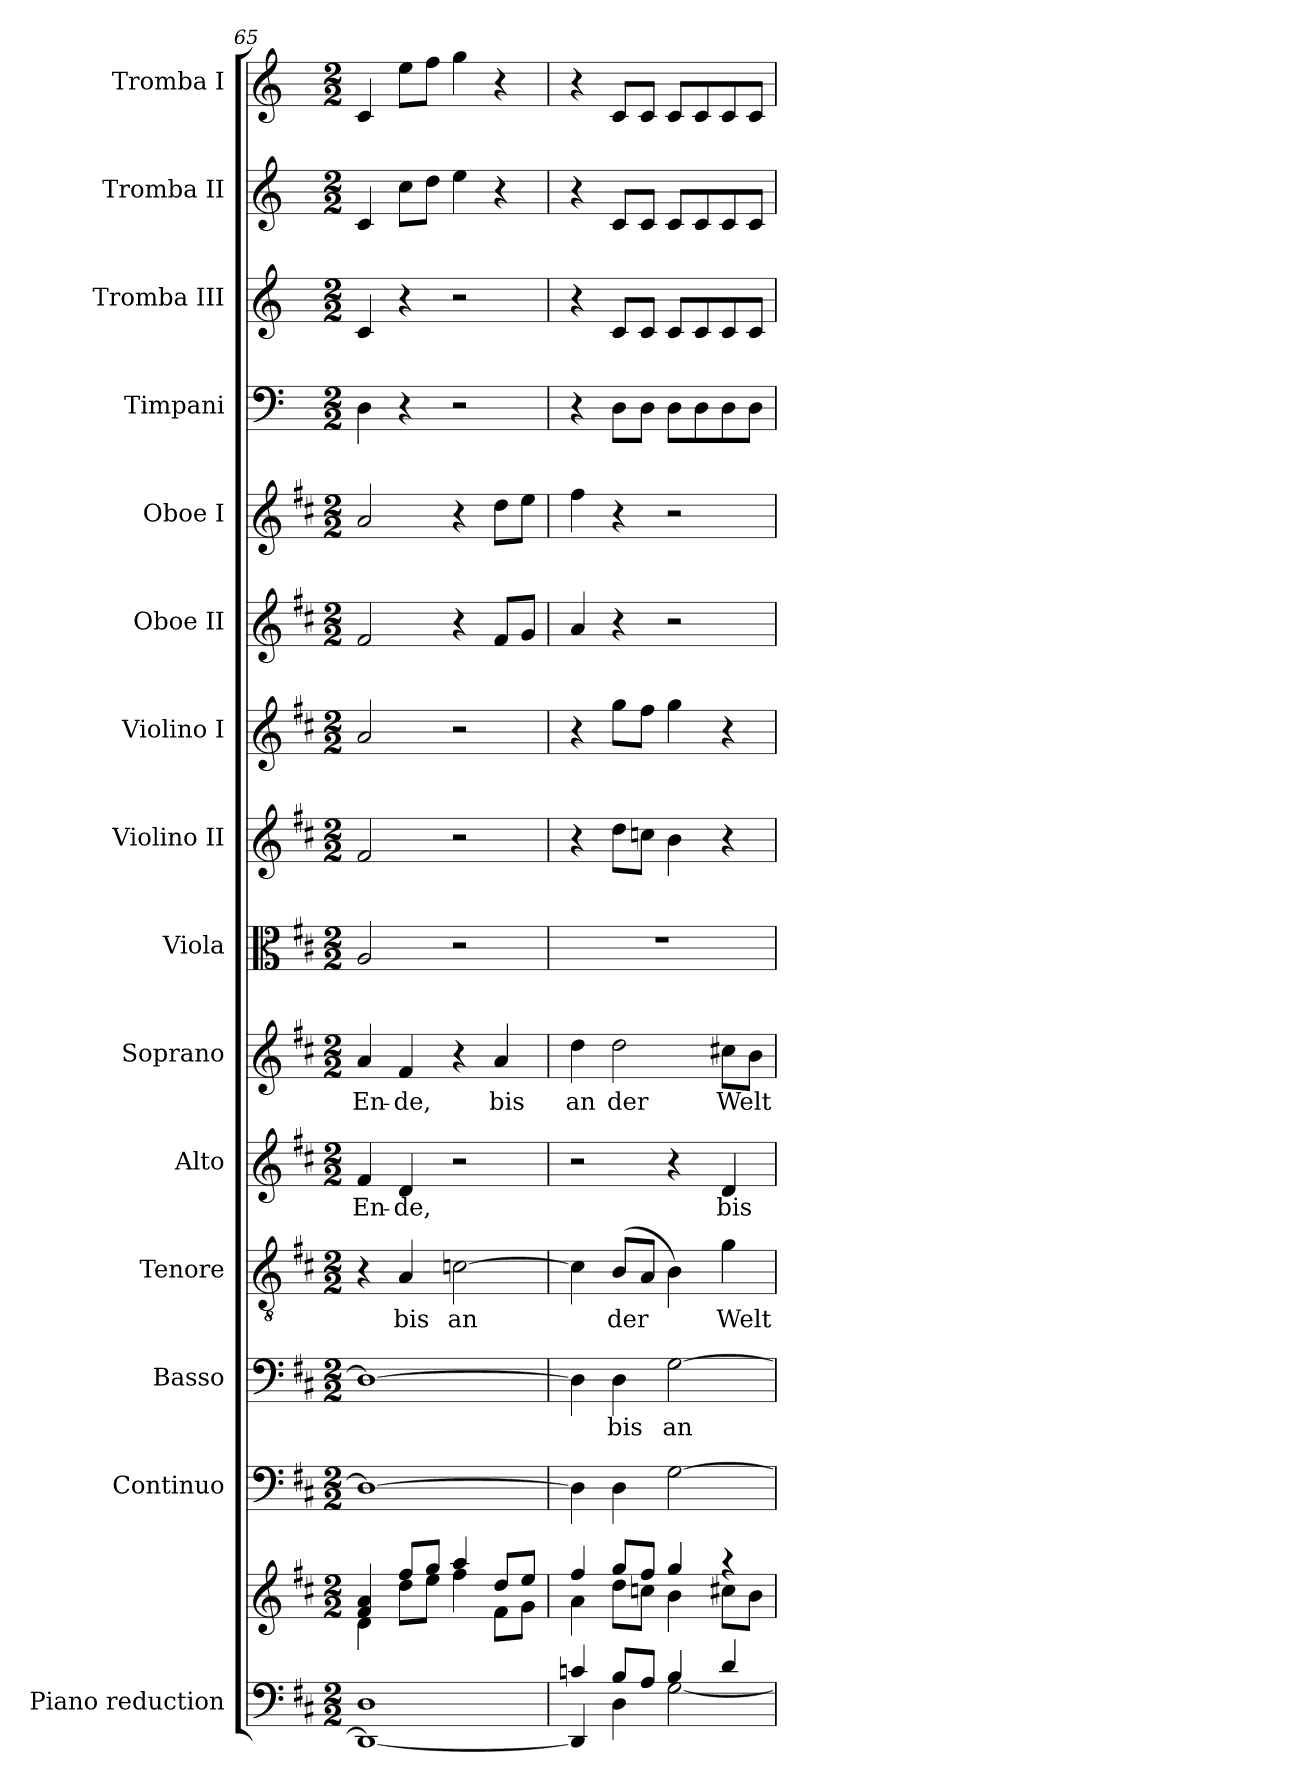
**kern	**kern	**kern	**kern	**text	**kern	**text	**kern	**text	**kern	**text	**kern	**kern	**kern	**kern	**kern	**kern	**kern	**kern	**kern
*part15	*part15	*part14	*part13	*part13	*part12	*part12	*part11	*part11	*part10	*part10	*part9	*part8	*part7	*part6	*part5	*part4	*part3	*part2	*part1
*staff16	*staff15	*staff14	*staff13	*staff13	*staff12	*staff12	*staff11	*staff11	*staff10	*staff10	*staff9	*staff8	*staff7	*staff6	*staff5	*staff4	*staff3	*staff2	*staff1
*I"Piano reduction	*	*I"Continuo	*I"Basso	*	*I"Tenore	*	*I"Alto	*	*I"Soprano	*	*I"Viola	*I"Violino II	*I"Violino I	*I"Oboe II	*I"Oboe I	*I"Timpani	*I"Tromba III	*I"Tromba II	*I"Tromba I
*I'Pno	*	*	*	*	*	*	*	*	*	*	*I'Vla	*I'Vln	*I'Vln	*I'Ob	*I'Ob	*I'Timp	*	*	*
*clefF4	*clefG2	*clefF4	*clefF4	*	*clefGv2	*	*clefG2	*	*clefG2	*	*clefC3	*clefG2	*clefG2	*clefG2	*clefG2	*clefF4	*clefG2	*clefG2	*clefG2
*	*	*	*	*	*	*	*	*	*	*	*	*	*	*	*	*	*ITrd-1c-2	*ITrd-1c-2	*ITrd-1c-2
*k[f#c#]	*k[f#c#]	*k[f#c#]	*k[f#c#]	*	*k[f#c#]	*	*k[f#c#]	*	*k[f#c#]	*	*k[f#c#]	*k[f#c#]	*k[f#c#]	*k[f#c#]	*k[f#c#]	*k[]	*k[f#c#]	*k[f#c#]	*k[f#c#]
*M2/2	*M2/2	*M2/2	*M2/2	*	*M2/2	*	*M2/2	*	*M2/2	*	*M2/2	*M2/2	*M2/2	*M2/2	*M2/2	*M2/2	*M2/2	*M2/2	*M2/2
=65	=65	=65	=65	=65	=65	=65	=65	=65	=65	=65	=65	=65	=65	=65	=65	=65	=65	=65	=65
*^	*^	*	*	*	*	*	*	*	*	*	*	*	*	*	*	*	*	*	*
!	!	!	!	!	!	!	!	!	!	!LO:LY:b	!	!LO:LY:b	!	!	!	!	!	!	!	!	!
1D	1DD_	4f#/ 4a/	4d\	1D_	1D_	.	4r	.	4f#/	En-	4a/	En-	2A/	2f#/	2a/	2f#/	2a/	4D\	4d/	4d/	4d/
!	!	!	!	!	!	!	!	!LO:LY:b	!	!LO:LY:b	!	!LO:LY:b	!	!	!	!	!	!	!	!	!
.	.	8ff#/L	8dd\L	.	.	.	4A/	bis	4d/	-de,	4f#/	-de,	.	.	.	.	.	4r	4r	8dd\L	8ff#\L
.	.	8gg/J	8ee\J	.	.	.	.	.	.	.	.	.	.	.	.	.	.	.	.	8ee\J	8gg\J
!	!	!	!	!	!	!	!	!LO:LY:b	!	!	!	!	!	!	!	!	!	!	!	!	!
.	.	4aa/	4ff#\	.	.	.	[2cn\	an	2r	.	4r	.	2r	2r	2r	4r	4r	2r	2r	4ff#\	4aa\
!	!	!	!	!	!	!	!	!	!	!	!	!LO:LY:b	!	!	!	!	!	!	!	!	!
.	.	8dd/L	8f#\L	.	.	.	.	.	.	.	4a/	bis	.	.	.	8f#/L	8dd\L	.	.	4r	4r
.	.	8ee/J	8g\J	.	.	.	.	.	.	.	.	.	.	.	.	8g/J	8ee\J	.	.	.	.
=66	=66	=66	=66	=66	=66	=66	=66	=66	=66	=66	=66	=66	=66	=66	=66	=66	=66	=66	=66	=66	=66
!	!	!	!	!	!	!	!	!	!	!	!	!LO:LY:b	!	!	!	!	!	!	!	!	!
4cn/	4DD/]	4ff#/	4a\	4D\]	4D\]	.	4c\]	.	2r	.	4dd\	an	1r	4r	4r	4a/	4ff#\	4r	4r	4r	4r
!	!	!	!	!	!	!LO:LY:b	!	!LO:LY:b	!	!	!	!LO:LY:b	!	!	!	!	!	!	!	!	!
8B/L	4D\	8gg/L	8dd\L	4D\	4D\	bis	(8B/L	der	.	.	2dd\	der	.	8dd\L	8gg\L	4r	4r	8D\L	8d/L	8d/L	8d/L
8A/J	.	8ff#/J	8ccn\J	.	.	.	8A/J	.	.	.	.	.	.	8ccn\J	8ff#\J	.	.	8D\J	8d/J	8d/J	8d/J
!	!	!	!	!	!	!LO:LY:b	!	!	!	!	!	!	!	!	!	!	!	!	!	!	!
4B/	[2G\	4gg/	4b\	[2G\	[2G\	an	4B\)	.	4r	.	.	.	.	4b\	4gg\	2r	2r	8D\L	8d/L	8d/L	8d/L
.	.	.	.	.	.	.	.	.	.	.	.	.	.	.	.	.	.	8D\	8d/	8d/	8d/
!	!	!	!	!	!	!	!	!LO:LY:b	!	!LO:LY:b	!	!LO:LY:b	!	!	!	!	!	!	!	!	!
4d/	.	4r	8cc#X\L	.	.	.	4g\	Welt	4d/	bis	8cc#X\L	Welt	.	4r	4r	.	.	8D\	8d/	8d/	8d/
.	.	.	8b\J	.	.	.	.	.	.	.	8b\J	.	.	.	.	.	.	8D\J	8d/J	8d/J	8d/J
*v	*v	*	*	*	*	*	*	*	*	*	*	*	*	*	*	*	*	*	*	*	*
*	*v	*v	*	*	*	*	*	*	*	*	*	*	*	*	*	*	*	*	*	*
=	=	=	=	=	=	=	=	=	=	=	=	=	=	=	=	=	=	=	=
*-	*-	*-	*-	*-	*-	*-	*-	*-	*-	*-	*-	*-	*-	*-	*-	*-	*-	*-	*-
